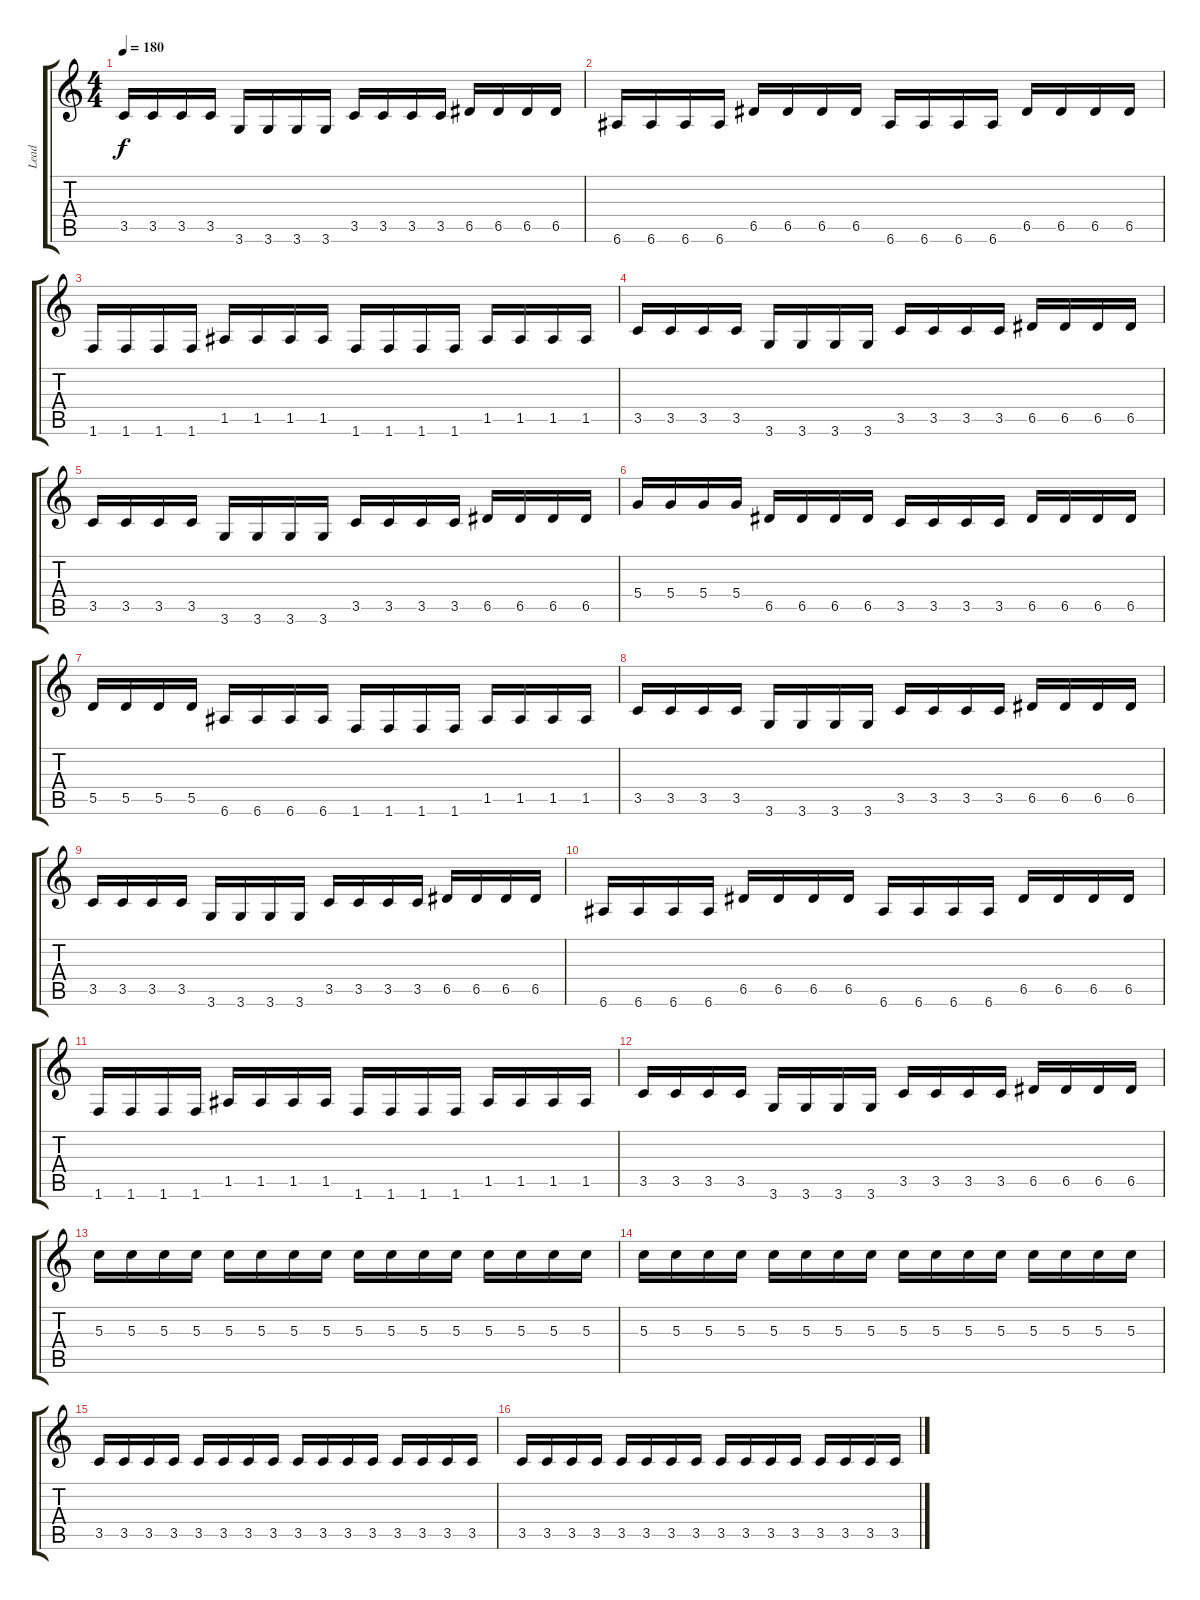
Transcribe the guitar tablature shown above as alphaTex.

\track ("Lead" "Lead") {instrument distortionguitar}
\staff {score tabs}
\tuning (E4 B3 G3 D3 A2 E2) {hide}
\ts (4 4)
\tempo 180
\clef g2
\ks c
3.5.16{dy f} 3.5.16 3.5.16 3.5.16 3.6.16 3.6.16 3.6.16 3.6.16 3.5.16 3.5.16 3.5.16 3.5.16 6.5.16 6.5.16 6.5.16 6.5.16 |
6.6.16 6.6.16 6.6.16 6.6.16 6.5.16 6.5.16 6.5.16 6.5.16 6.6.16 6.6.16 6.6.16 6.6.16 6.5.16 6.5.16 6.5.16 6.5.16 |
1.6.16 1.6.16 1.6.16 1.6.16 1.5.16 1.5.16 1.5.16 1.5.16 1.6.16 1.6.16 1.6.16 1.6.16 1.5.16 1.5.16 1.5.16 1.5.16 |
3.5.16 3.5.16 3.5.16 3.5.16 3.6.16 3.6.16 3.6.16 3.6.16 3.5.16 3.5.16 3.5.16 3.5.16 6.5.16 6.5.16 6.5.16 6.5.16 |
3.5.16 3.5.16 3.5.16 3.5.16 3.6.16 3.6.16 3.6.16 3.6.16 3.5.16 3.5.16 3.5.16 3.5.16 6.5.16 6.5.16 6.5.16 6.5.16 |
5.4.16 5.4.16 5.4.16 5.4.16 6.5.16 6.5.16 6.5.16 6.5.16 3.5.16 3.5.16 3.5.16 3.5.16 6.5.16 6.5.16 6.5.16 6.5.16 |
5.5.16 5.5.16 5.5.16 5.5.16 6.6.16 6.6.16 6.6.16 6.6.16 1.6.16 1.6.16 1.6.16 1.6.16 1.5.16 1.5.16 1.5.16 1.5.16 |
3.5.16 3.5.16 3.5.16 3.5.16 3.6.16 3.6.16 3.6.16 3.6.16 3.5.16 3.5.16 3.5.16 3.5.16 6.5.16 6.5.16 6.5.16 6.5.16 |
3.5.16 3.5.16 3.5.16 3.5.16 3.6.16 3.6.16 3.6.16 3.6.16 3.5.16 3.5.16 3.5.16 3.5.16 6.5.16 6.5.16 6.5.16 6.5.16 |
6.6.16 6.6.16 6.6.16 6.6.16 6.5.16 6.5.16 6.5.16 6.5.16 6.6.16 6.6.16 6.6.16 6.6.16 6.5.16 6.5.16 6.5.16 6.5.16 |
1.6.16 1.6.16 1.6.16 1.6.16 1.5.16 1.5.16 1.5.16 1.5.16 1.6.16 1.6.16 1.6.16 1.6.16 1.5.16 1.5.16 1.5.16 1.5.16 |
3.5.16 3.5.16 3.5.16 3.5.16 3.6.16 3.6.16 3.6.16 3.6.16 3.5.16 3.5.16 3.5.16 3.5.16 6.5.16 6.5.16 6.5.16 6.5.16 |
5.3.16 5.3.16 5.3.16 5.3.16 5.3.16 5.3.16 5.3.16 5.3.16 5.3.16 5.3.16 5.3.16 5.3.16 5.3.16 5.3.16 5.3.16 5.3.16 |
5.3.16 5.3.16 5.3.16 5.3.16 5.3.16 5.3.16 5.3.16 5.3.16 5.3.16 5.3.16 5.3.16 5.3.16 5.3.16 5.3.16 5.3.16 5.3.16 |
3.5.16 3.5.16 3.5.16 3.5.16 3.5.16 3.5.16 3.5.16 3.5.16 3.5.16 3.5.16 3.5.16 3.5.16 3.5.16 3.5.16 3.5.16 3.5.16 |
3.5.16 3.5.16 3.5.16 3.5.16 3.5.16 3.5.16 3.5.16 3.5.16 3.5.16 3.5.16 3.5.16 3.5.16 3.5.16 3.5.16 3.5.16 3.5.16
